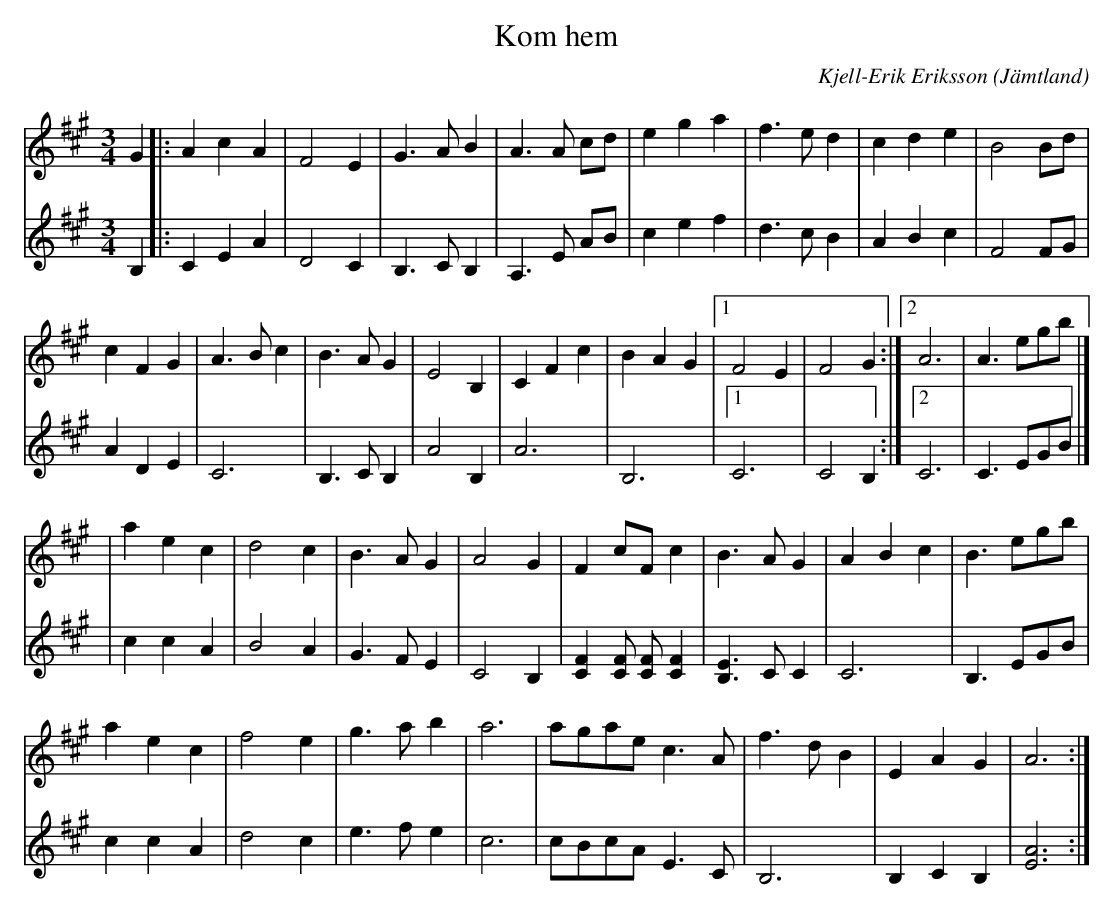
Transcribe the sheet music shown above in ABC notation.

X:1
T:Kom hem
O:Jämtland
C:Kjell-Erik Eriksson
M:3/4
L:1/4
K:A
[V:1] G|:AcA|F2 E|G>A  B|A>A c/2d/2|eg a|f>e d|cde|B2 B/2d/2|
[V:2]B,|:CEA|D2 C|B,>CB,|A,>E A/2B/2|cef|d>c B|ABc|F2 F/2G/2|
[V:1]cFG|A>Bc|B >A G|E2 B,|CFc|BAG|[1 F2E|F2 G :|[2 A3|A>eg/2b/2|]
[V:2]ADE|C3  |B,>CB,|A2 B,|A3 |B,3|[1 C3 |C2 B,:|[2 C3|C>EG/2B/2|]
[V:1]|aec|d2 c|B>AG|A2 G |F c/2F/2 c                     |B>           A   G |ABc|B >eg/2b/2|
[V:2]|ccA|B2 A|G>FE|C2 B,|[C F] [C/2 F/2] [C/2 F/2] [C F]|[B,3/2 E3/2] C/2 C |C3 |B,>EG/2B/2|
[V:1]aec|f2e|g>ab|a3|a/2g/2a/2e/2 c>A|f >dB|E AG |A3:|
[V:2]ccA|d2c|e>fe|c3|c/2B/2c/2A/2 E>C|B,3  |B,CB,|[A3 E3]:|
